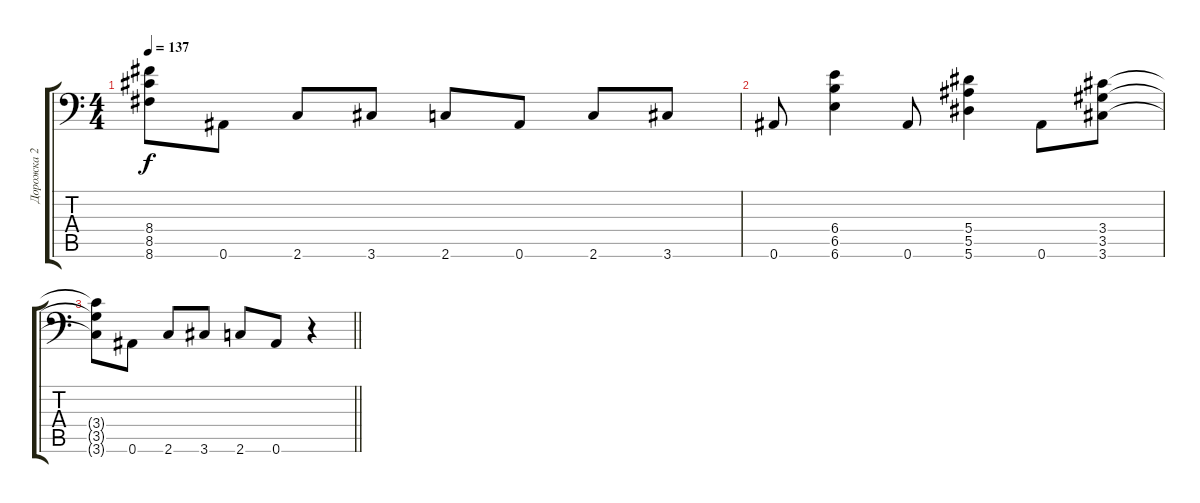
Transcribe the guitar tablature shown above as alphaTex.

\track ("Дорожка 2" "Дорожка 2") {instrument overdrivenguitar}
\staff {score tabs}
\tuning (C4 G3 Eb3 Bb2 F2 Bb1) {hide}
\ts (4 4)
\tempo 137
\clef f4
\ks c
(8.4{t} 8.5{t} 8.6{t}).8{dy f} 0.6.8 2.6.8 3.6.8 2.6.8 0.6.8 2.6.8 3.6.8 |
0.6.8 (6.4 6.5 6.6).4 0.6.8 (5.4 5.5 5.6).4 0.6.8 (3.4 3.5 3.6).8 |
\barLineRight lightlight
(3.4{t} 3.5{t} 3.6{t}).8 0.6.8 2.6.8 3.6.8 2.6.8 0.6.8 r.4
